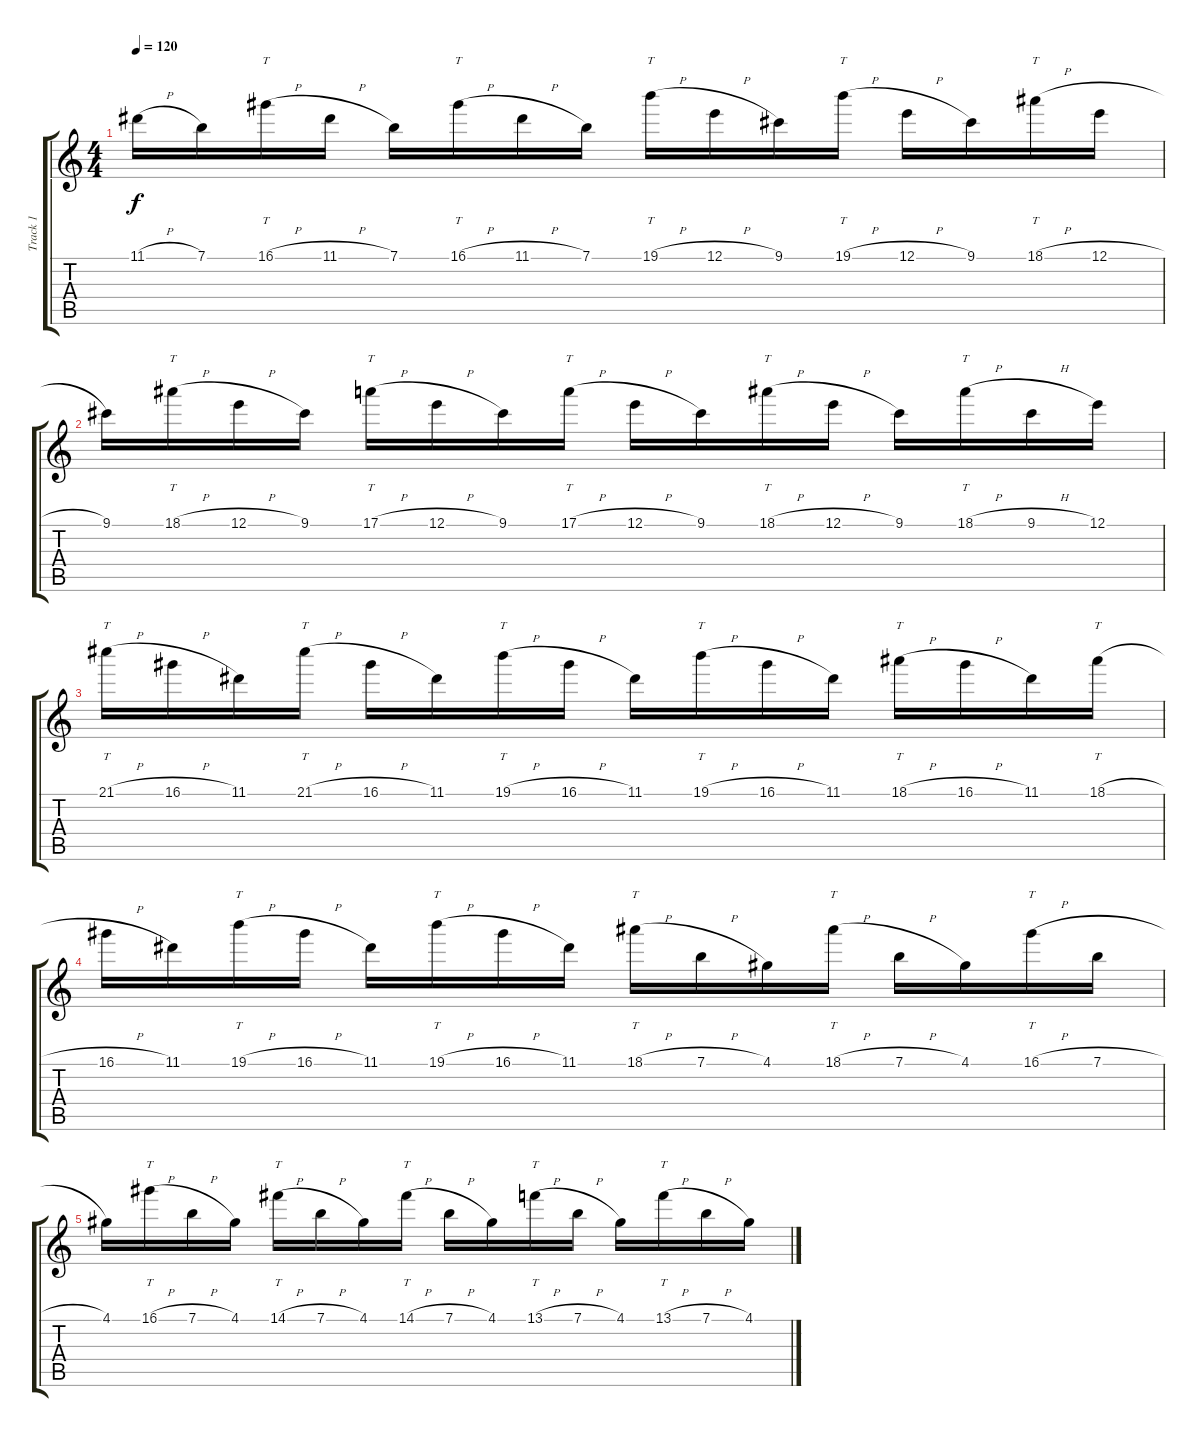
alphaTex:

\track ("Track 1" "Track 1") {instrument acousticguitarsteel}
\staff {score tabs}
\tuning (E4 B3 G3 D3 A2 E2) {hide}
\ts (4 4)
\tempo 120
\clef g2
\ks c
11.1{h}.16{dy f} 7.1.16 16.1{h}.16{tt} 11.1{h}.16 7.1.16 16.1{h}.16{tt} 11.1{h}.16 7.1.16 19.1{h}.16{tt} 12.1{h}.16 9.1.16 19.1{h}.16{tt} 12.1{h}.16 9.1.16 18.1{h}.16{tt} 12.1{h}.16 |
9.1.16 18.1{h}.16{tt} 12.1{h}.16 9.1.16 17.1{h}.16{tt} 12.1{h}.16 9.1.16 17.1{h}.16{tt} 12.1{h}.16 9.1.16 18.1{h}.16{tt} 12.1{h}.16 9.1.16 18.1{h}.16{tt} 9.1{h}.16 12.1.16 |
21.1{h}.16{tt} 16.1{h}.16 11.1.16 21.1{h}.16{tt} 16.1{h}.16 11.1.16 19.1{h}.16{tt} 16.1{h}.16 11.1.16 19.1{h}.16{tt} 16.1{h}.16 11.1.16 18.1{h}.16{tt} 16.1{h}.16 11.1.16 18.1{h}.16{tt} |
16.1{h}.16 11.1.16 19.1{h}.16{tt} 16.1{h}.16 11.1.16 19.1{h}.16{tt} 16.1{h}.16 11.1.16 18.1{h}.16{tt} 7.1{h}.16 4.1.16 18.1{h}.16{tt} 7.1{h}.16 4.1.16 16.1{h}.16{tt} 7.1{h}.16 |
4.1.16 16.1{h}.16{tt} 7.1{h}.16 4.1.16 14.1{h}.16{tt} 7.1{h}.16 4.1.16 14.1{h}.16{tt} 7.1{h}.16 4.1.16 13.1{h}.16{tt} 7.1{h}.16 4.1.16 13.1{h}.16{tt} 7.1{h}.16 4.1.16
